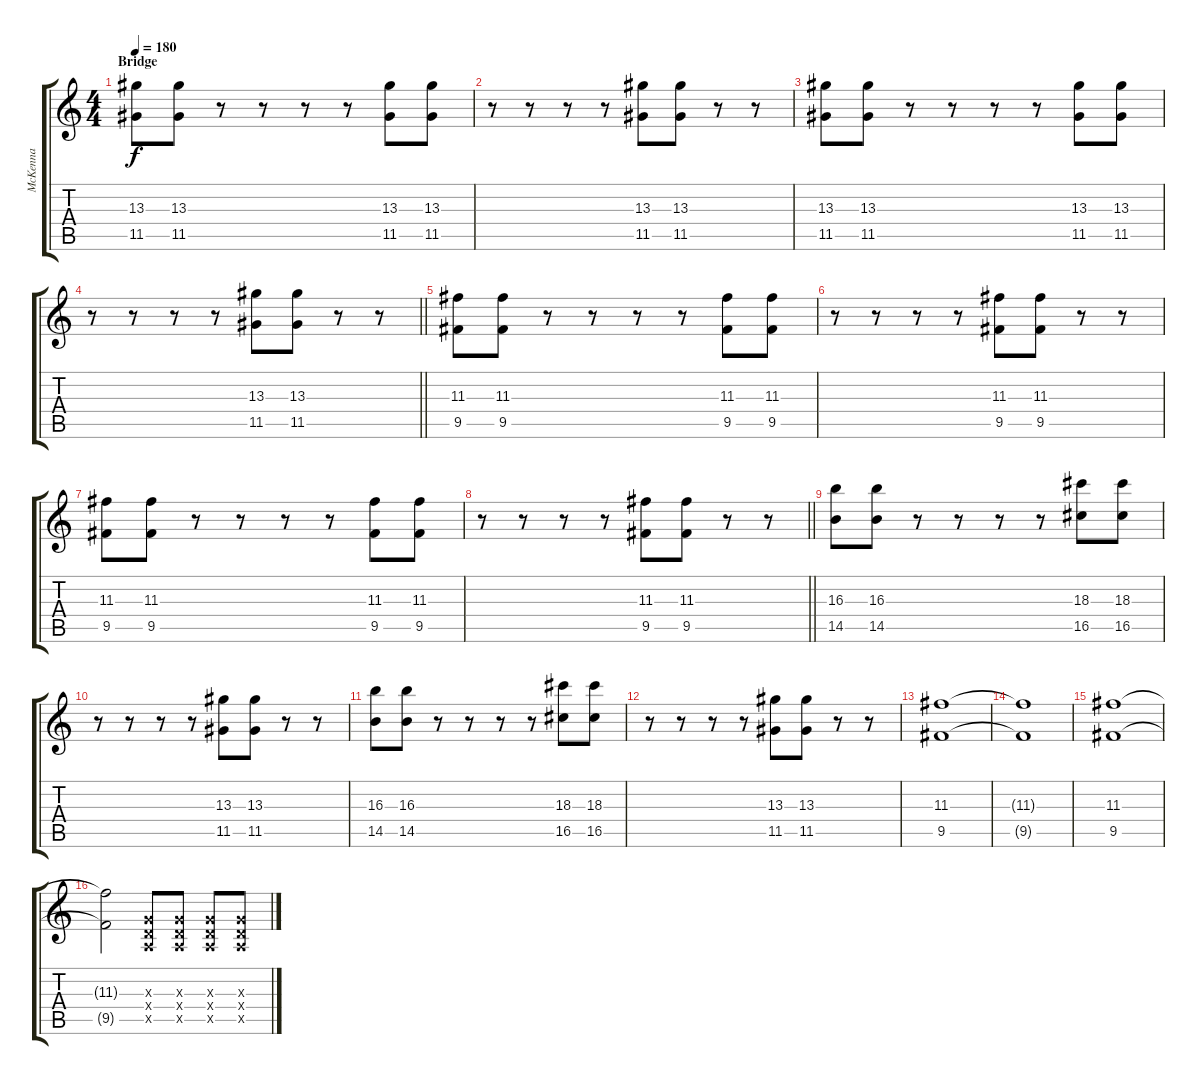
\track ("McKenna" "McKenna") {instrument distortionguitar}
\staff {score tabs}
\tuning (E4 B3 G3 D3 A2 D2) {hide}
\ts (4 4)
\section ("" "Bridge")
\tempo 180
\clef g2
\ks c
(13.3 11.5).8{dy f} (13.3 11.5).8 r.8 r.8 r.8 r.8 (13.3 11.5).8 (13.3 11.5).8 |
r.8 r.8 r.8 r.8 (13.3 11.5).8 (13.3 11.5).8 r.8 r.8 |
(13.3 11.5).8 (13.3 11.5).8 r.8 r.8 r.8 r.8 (13.3 11.5).8 (13.3 11.5).8 |
\barLineRight lightlight
r.8 r.8 r.8 r.8 (13.3 11.5).8 (13.3 11.5).8 r.8 r.8 |
(11.3 9.5).8 (11.3 9.5).8 r.8 r.8 r.8 r.8 (11.3 9.5).8 (11.3 9.5).8 |
r.8 r.8 r.8 r.8 (11.3 9.5).8 (11.3 9.5).8 r.8 r.8 |
(11.3 9.5).8 (11.3 9.5).8 r.8 r.8 r.8 r.8 (11.3 9.5).8 (11.3 9.5).8 |
\barLineRight lightlight
r.8 r.8 r.8 r.8 (11.3 9.5).8 (11.3 9.5).8 r.8 r.8 |
\section ("" "")
(16.3 14.5).8 (16.3 14.5).8 r.8 r.8 r.8 r.8 (18.3 16.5).8 (18.3 16.5).8 |
r.8 r.8 r.8 r.8 (13.3 11.5).8 (13.3 11.5).8 r.8 r.8 |
(16.3 14.5).8 (16.3 14.5).8 r.8 r.8 r.8 r.8 (18.3 16.5).8 (18.3 16.5).8 |
r.8 r.8 r.8 r.8 (13.3 11.5).8 (13.3 11.5).8 r.8 r.8 |
(11.3 9.5).1 |
(11.3{t} 9.5{t}).1 |
(11.3 9.5).1 |
(11.3{t} 9.5{t}).2 (0.3{x} 0.4{x} 0.5{x}).8 (0.3{x} 0.4{x} 0.5{x}).8 (0.3{x} 0.4{x} 0.5{x}).8 (0.3{x} 0.4{x} 0.5{x}).8
